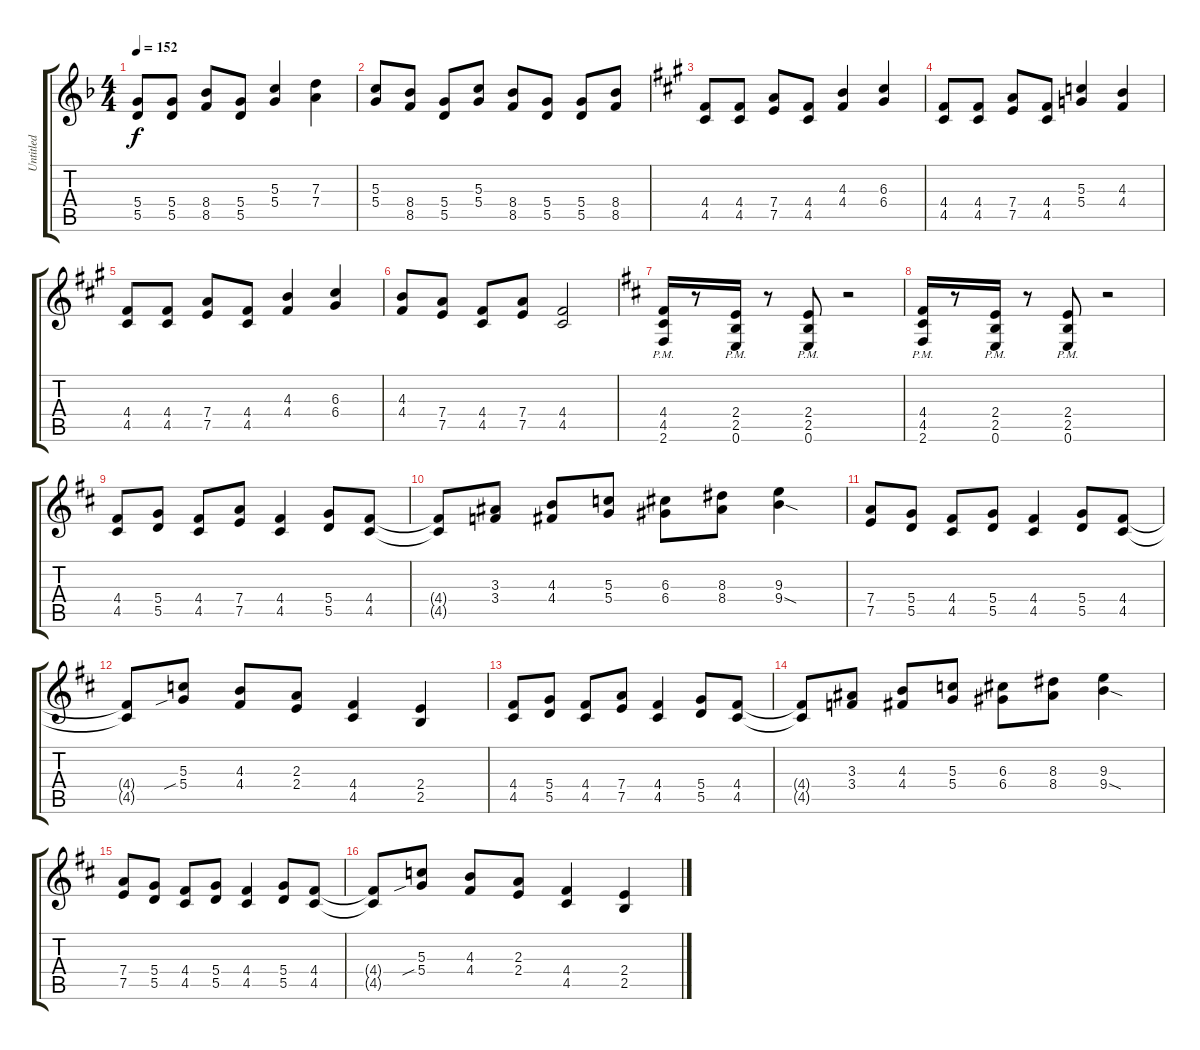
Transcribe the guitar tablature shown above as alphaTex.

\track ("Untitled" "Untitled") {instrument overdrivenguitar}
\staff {score tabs}
\tuning (E4 B3 G3 D3 A2 E2) {hide}
\ts (4 4)
\tempo 152
\clef g2
\ks f
(5.4 5.5).8{dy f} (5.4 5.5).8 (8.4 8.5).8 (5.4 5.5).8 (5.3 5.4).4 (7.3 7.4).4 |
(5.3 5.4).8 (8.4 8.5).8 (5.4 5.5).8 (5.3 5.4).8 (8.4 8.5).8 (5.4 5.5).8 (5.4 5.5).8 (8.4 8.5).8 |
\ks a
(4.4 4.5).8 (4.4 4.5).8 (7.4 7.5).8 (4.4 4.5).8 (4.3 4.4).4 (6.3 6.4).4 |
(4.4 4.5).8 (4.4 4.5).8 (7.4 7.5).8 (4.4 4.5).8 (5.3 5.4).4 (4.3 4.4).4 |
(4.4 4.5).8 (4.4 4.5).8 (7.4 7.5).8 (4.4 4.5).8 (4.3 4.4).4 (6.3 6.4).4 |
(4.3 4.4).8 (7.4 7.5).8 (4.4 4.5).8 (7.4 7.5).8 (4.4 4.5).2 |
\ks d
(4.4{pm} 4.5{pm} 2.6{pm}).16 r.8 (2.4{pm} 2.5{pm} 0.6{pm}).16 r.8 (2.4{pm} 2.5{pm} 0.6{pm}).8 r.2 |
(4.4{pm} 4.5{pm} 2.6{pm}).16 r.8 (2.4{pm} 2.5{pm} 0.6{pm}).16 r.8 (2.4{pm} 2.5{pm} 0.6{pm}).8 r.2 |
(4.4 4.5).8 (5.4 5.5).8 (4.4 4.5).8 (7.4 7.5).8 (4.4 4.5).4 (5.4 5.5).8 (4.4 4.5).8 |
(4.4{t} 4.5{t}).8 (3.3 3.4).8 (4.3 4.4).8 (5.3 5.4).8 (6.3 6.4).8 (8.3 8.4).8 (9.3 9.4{sod}).4 |
(7.4 7.5).8 (5.4 5.5).8 (4.4 4.5).8 (5.4 5.5).8 (4.4 4.5).4 (5.4 5.5).8 (4.4 4.5).8 |
(4.4{t} 4.5{t}).8 (5.3 5.4{sib}).8 (4.3 4.4).8 (2.3 2.4).8 (4.4 4.5).4 (2.4 2.5).4 |
(4.4 4.5).8 (5.4 5.5).8 (4.4 4.5).8 (7.4 7.5).8 (4.4 4.5).4 (5.4 5.5).8 (4.4 4.5).8 |
(4.4{t} 4.5{t}).8 (3.3 3.4).8 (4.3 4.4).8 (5.3 5.4).8 (6.3 6.4).8 (8.3 8.4).8 (9.3 9.4{sod}).4 |
(7.4 7.5).8 (5.4 5.5).8 (4.4 4.5).8 (5.4 5.5).8 (4.4 4.5).4 (5.4 5.5).8 (4.4 4.5).8 |
(4.4{t} 4.5{t}).8 (5.3 5.4{sib}).8 (4.3 4.4).8 (2.3 2.4).8 (4.4 4.5).4 (2.4 2.5).4
